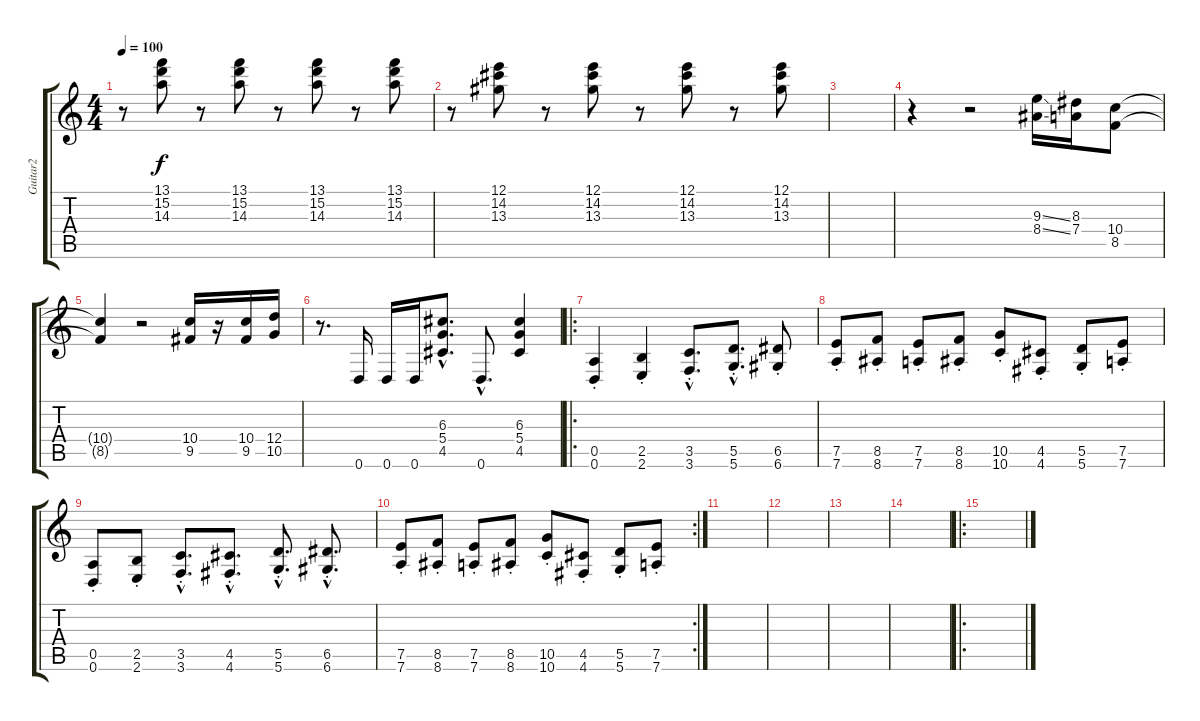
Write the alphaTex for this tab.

\track ("Guitar2" "Guitar2") {instrument distortionguitar}
\staff {score tabs}
\tuning (E4 B3 G3 D3 A2 D2) {hide}
\ts (4 4)
\tempo 100
\clef g2
\ks c
r.8{dy f instrument electricguitarclean} (13.1 15.2 14.3).8 r.8 (13.1 15.2 14.3).8 r.8 (13.1 15.2 14.3).8 r.8 (13.1 15.2 14.3).8 |
r.8 (12.1 14.2 13.3).8 r.8 (12.1 14.2 13.3).8 r.8 (12.1 14.2 13.3).8 r.8 (12.1 14.2 13.3).8 |
|
r.4 r.2 (9.3{ss} 8.4{ss}).16{volume 11 instrument electricguitarjazz} (8.3 7.4).16 (10.4 8.5).8 |
(10.4{t} 8.5{t}).4 r.2 (10.4 9.5).16 r.16 (10.4 9.5).16 (12.4 10.5).16 |
r.8{d volume 15 instrument distortionguitar} 0.6.16 0.6.16 0.6.16 (6.3{hac} 5.4{hac} 4.5{hac}).8{d} 0.6{hac}.8{d} (6.3 5.4 4.5).4 |
\ro
(0.5{st} 0.6{st}).4{instrument distortionguitar} (2.5{st} 2.6{st}).4 (3.5{hac st} 3.6{hac st}).8{d} (5.5{hac st} 5.6{hac st}).8{d} (6.5{st} 6.6{st}).8 |
(7.5{st} 7.6{st}).8 (8.5{st} 8.6{st}).8 (7.5{st} 7.6{st}).8 (8.5{st} 8.6{st}).8 (10.5{st} 10.6{st}).8 (4.5{st} 4.6{st}).8 (5.5{st} 5.6{st}).8 (7.5{st} 7.6{st}).8 |
(0.5{st} 0.6{st}).8 (2.5{st} 2.6{st}).8 (3.5{hac st} 3.6{hac st}).8{d} (4.5{hac st} 4.6{hac st}).8{d} (5.5{hac st} 5.6{hac st}).8{d} (6.5{hac st} 6.6{hac st}).8{d} |
\rc 2
(7.5{st} 7.6{st}).8 (8.5{st} 8.6{st}).8 (7.5{st} 7.6{st}).8 (8.5{st} 8.6{st}).8 (10.5{st} 10.6{st}).8 (4.5{st} 4.6{st}).8 (5.5{st} 5.6{st}).8 (7.5{st} 7.6{st}).8 |
|
|
|
|
\ro
